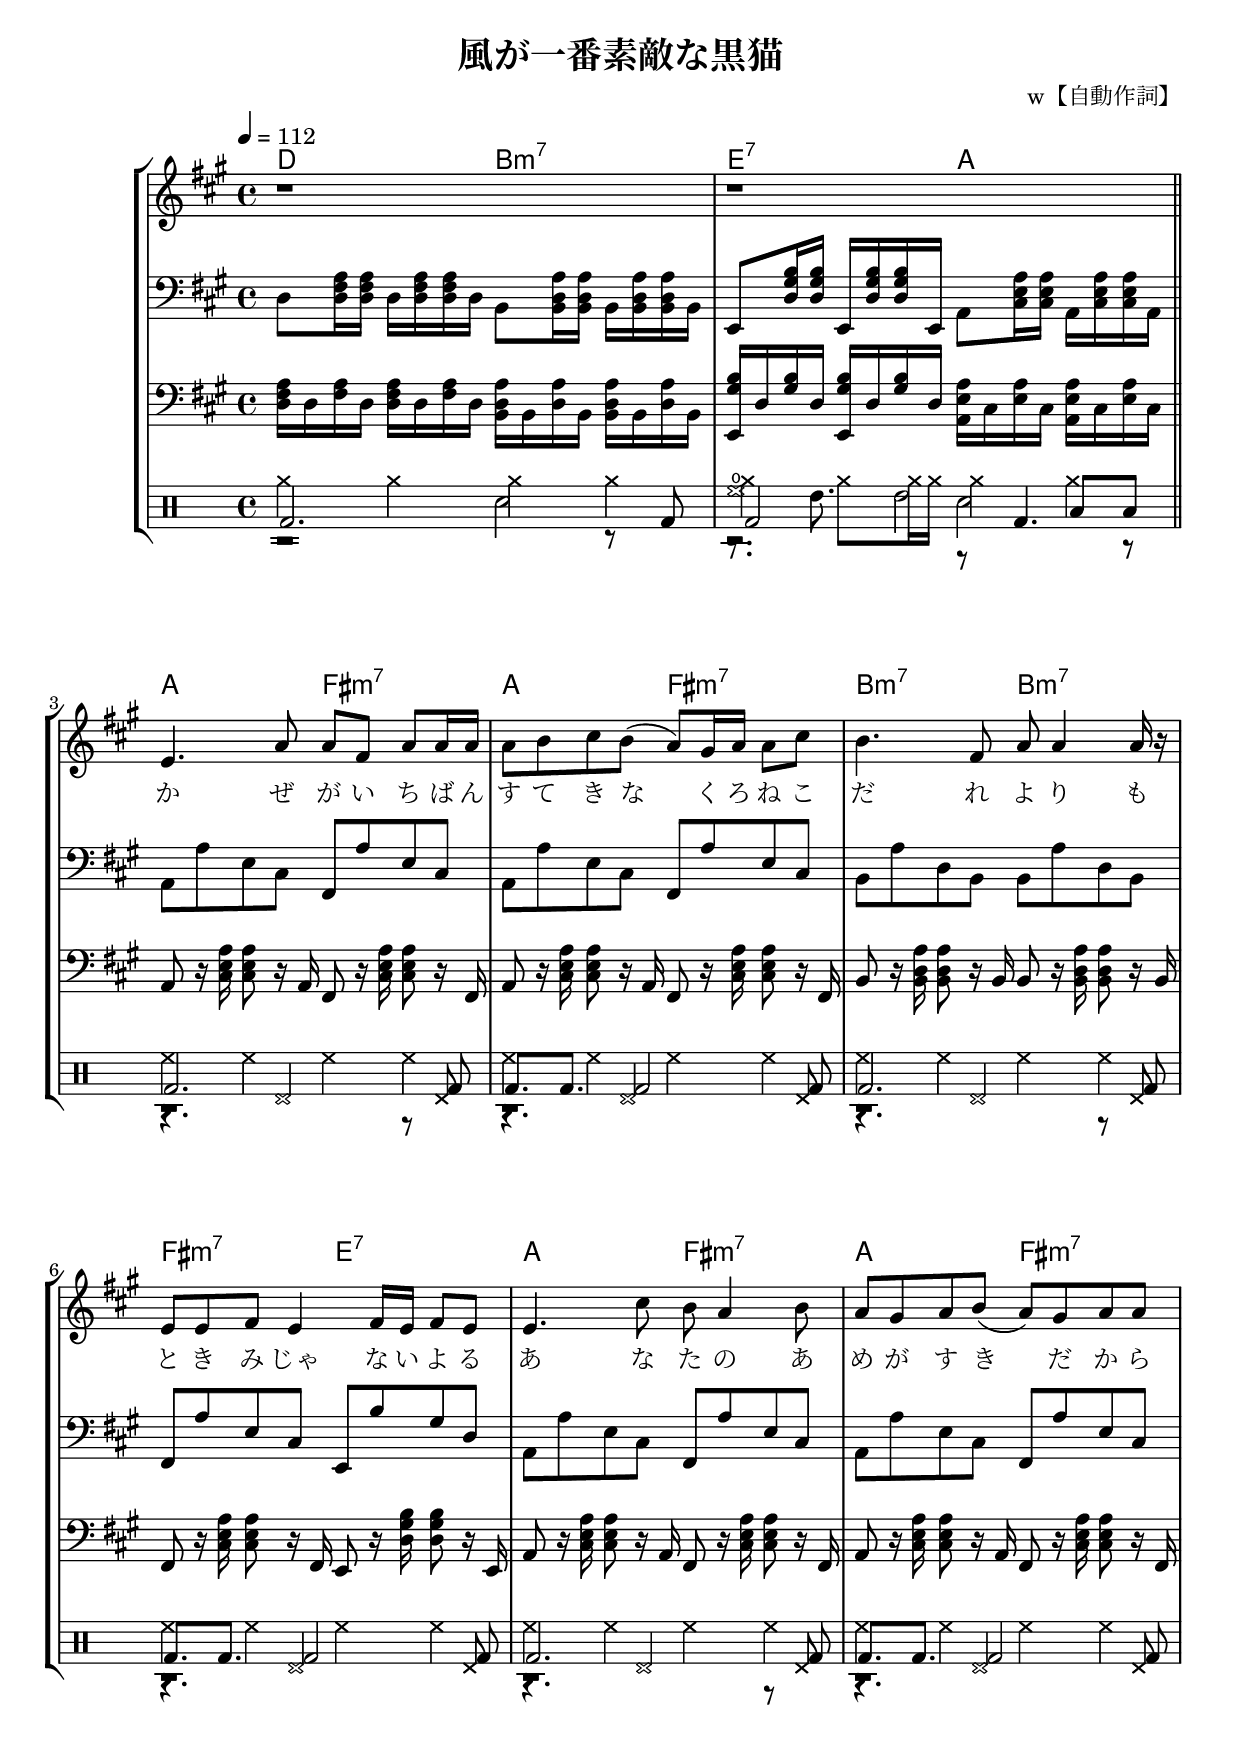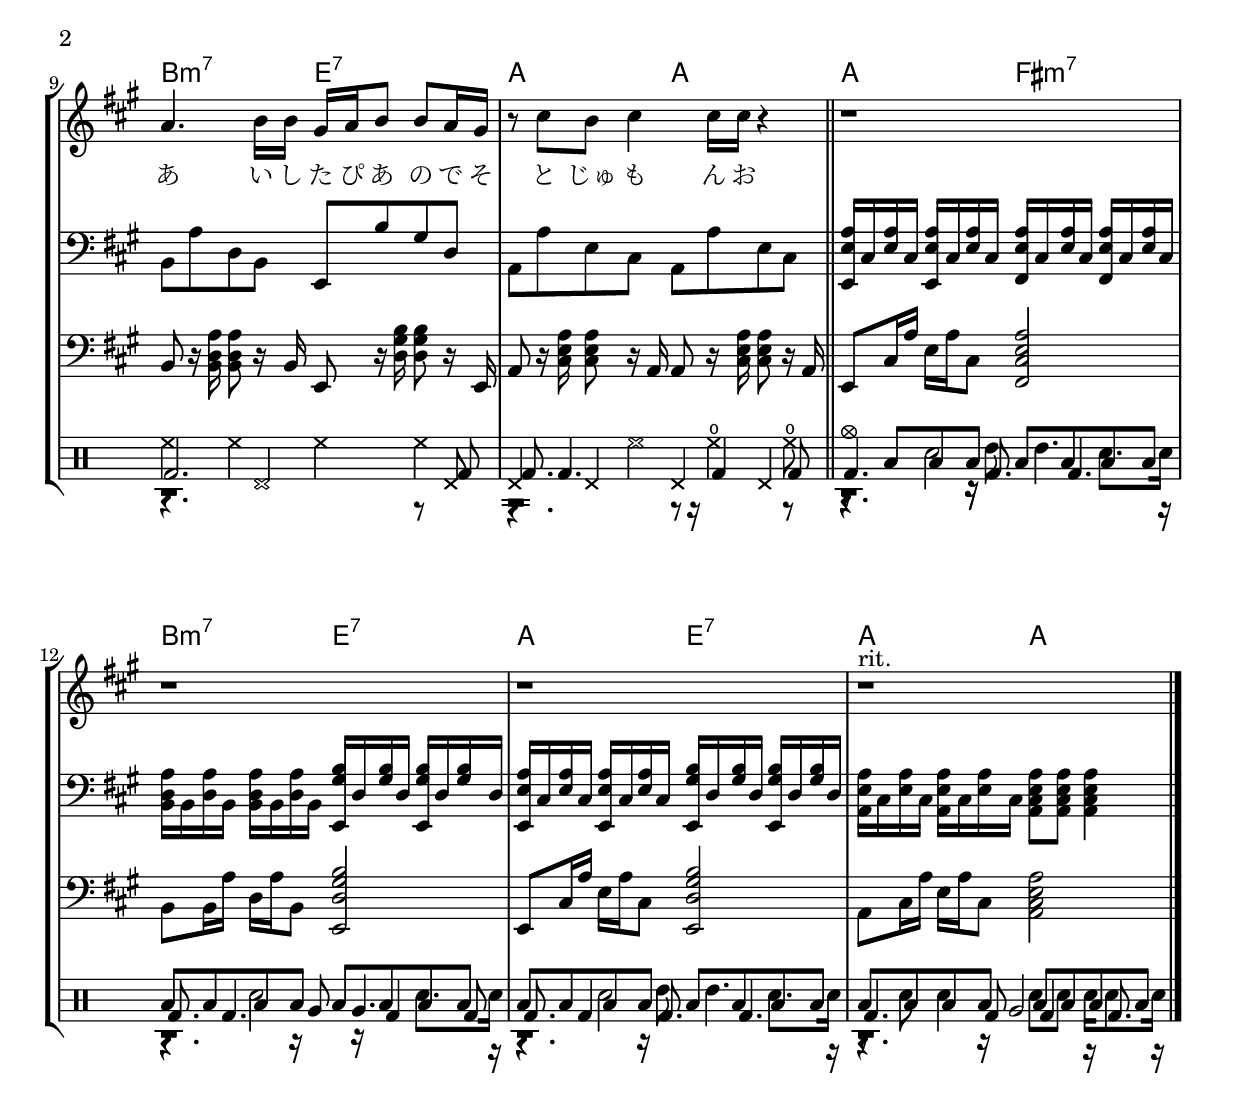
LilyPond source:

\version "2.12.1"

\header {
	title = \markup {風が一番素敵な黒猫}
	composer = \markup \center-column {w【自動作詞】}
}

harmony = \chordmode {
	d2 b:min7 e:7 a 

	a fis:min7 a fis:min7 b:min7 b:min7 fis:min7 e:7 a fis:min7 a fis:min7 b:min7 e:7 a a 

	a fis:min7 b:min7 e:7 a e:7 a a 
}

melody = {
	\key a \major
	\tempo 4 = 112
	r1 | r1   
	\set Staff.midiInstrument = #"mmi0.38"
	 e'4.  a'8  a'8  fis'8  a'8  a'16  a'16 
	a'8  b'8  cis''8  b'8  (a'8)  gis'16  a'16  a'8  cis''8 
	b'4.  fis'8  a'8  a'4  a'16  r16 
	e'8  e'8  fis'8  e'4  fis'16  e'16  fis'8  e'8 
	e'4.  cis''8  b'8  a'4  b'8 
	a'8  gis'8  a'8  b'8  (a'8)  gis'8  a'8  a'8 
	a'4.  b'16  b'16  gis'16  a'16  b'8  b'8  a'16  gis'16 
	r8  cis''8  b'8  cis''4  cis''16  cis''16  	r4 	r1 | r1 | r1 | r1^"rit." \bar "|."
}

words = \lyricmode {
	
	か  ぜ  が  い  ち  ば  ん  す  て  き  な  く  ろ  ね  こ  だ  れ  よ  り  も  と  き  み  じゃ  な  い  よ  る  あ  な  た  の  あ  め  が  す  き  だ  か  ら  あ  い  し  た  ぴ  あ  の  で  そ  と  じゅ  も  ん  お  
	
}

tempochange = {
	\tempo 4 = 112
	r1 | r1 \bar "||"
	\tempo 4 = 112
	r1 | r1 | r1 | r1 | r1 | r1 | r1 | r1 \bar "||"
	\tempo 4 = 112
	r1 | r1 | r1 | \tempo 4 = 84 r2 \tempo 4 = 74 r2 \bar "|."
}

mainacc = {
	\clef bass
	\set Staff.midiInstrument = #"Electric Guitar (clean)"
	\key a \major
	\tempo 4 = 112
	d8 <d fis a>16 <d fis a>16   d16 <d fis a>16 <d fis a>16 d16
	b,8 <b, d a>16 <b, d a>16   b,16 <b, d a>16 <b, d a>16 b,16
	e,8 <d gis b>16 <d gis b>16   e,16 <d gis b>16 <d gis b>16 e,16
	a,8 <cis e a>16 <cis e a>16   a,16 <cis e a>16 <cis e a>16 a,16
	\bar "||"

	\set Staff.midiInstrument = #"Guitar harmonics"
	a,8 a e cis
	fis,8 a e cis
	a,8 a e cis
	fis,8 a e cis
	b,8 a d b,
	b,8 a d b,
	fis,8 a e cis
	e,8 b gis d
	a,8 a e cis
	fis,8 a e cis
	a,8 a e cis
	fis,8 a e cis
	b,8 a d b,
	e,8 b gis d
	a,8 a e cis
	a,8 a e cis
	\bar "||"

	\set Staff.midiInstrument = #"Lead 2 (sawtooth)"
	<e, e a>16 cis16 <e a>16 cis16   <e, e a>16 cis16 <e a>16 cis16
	<fis, e a>16 cis16 <e a>16 cis16   <fis, e a>16 cis16 <e a>16 cis16
	<b, d a>16 b,16 <d a>16 b,16   <b, d a>16 b,16 <d a>16 b,16
	<e, gis b>16 d16 <gis b>16 d16   <e, gis b>16 d16 <gis b>16 d16
	<e, e a>16 cis16 <e a>16 cis16   <e, e a>16 cis16 <e a>16 cis16
	<e, gis b>16 d16 <gis b>16 d16   <e, gis b>16 d16 <gis b>16 d16
	<a, e a>16 cis16 <e a>16 cis16   <a, e a>16 cis16 <e a>16 cis16
	<a, cis e a>8 <a, cis e a>8 <a, cis e a>4
	\bar "|."
}

subacc = {
	\clef bass
	\set Staff.midiInstrument = #"Timpani"
	\key a \major
	\tempo 4 = 112
	<d fis a>16 d16 <fis a>16 d16   <d fis a>16 d16 <fis a>16 d16
	<b, d a>16 b,16 <d a>16 b,16   <b, d a>16 b,16 <d a>16 b,16
	<e, gis b>16 d16 <gis b>16 d16   <e, gis b>16 d16 <gis b>16 d16
	<a, e a>16 cis16 <e a>16 cis16   <a, e a>16 cis16 <e a>16 cis16
	\bar "||"

	\set Staff.midiInstrument = #"Synth Bass 2"
	a,8 r16 <cis e a>16 <cis e a>8 r16 a,16
	fis,8 r16 <cis e a>16 <cis e a>8 r16 fis,16
	a,8 r16 <cis e a>16 <cis e a>8 r16 a,16
	fis,8 r16 <cis e a>16 <cis e a>8 r16 fis,16
	b,8 r16 <b, d a>16 <b, d a>8 r16 b,16
	b,8 r16 <b, d a>16 <b, d a>8 r16 b,16
	fis,8 r16 <cis e a>16 <cis e a>8 r16 fis,16
	e,8 r16 <d gis b>16 <d gis b>8 r16 e,16
	a,8 r16 <cis e a>16 <cis e a>8 r16 a,16
	fis,8 r16 <cis e a>16 <cis e a>8 r16 fis,16
	a,8 r16 <cis e a>16 <cis e a>8 r16 a,16
	fis,8 r16 <cis e a>16 <cis e a>8 r16 fis,16
	b,8 r16 <b, d a>16 <b, d a>8 r16 b,16
	e,8 r16 <d gis b>16 <d gis b>8 r16 e,16
	a,8 r16 <cis e a>16 <cis e a>8 r16 a,16
	a,8 r16 <cis e a>16 <cis e a>8 r16 a,16
	\bar "||"

	\set Staff.midiInstrument = #"Synth Bass 1"
	e,8 cis16 a e a cis8
	<fis, cis e a>2
	b,8 b,16 a d a b,8
	<e, d gis b>2
	e,8 cis16 a e a cis8
	<e, d gis b>2
	a,8 cis16 a e a cis8
	<a, cis e a>2
	\bar "|."
}

percA = {
	\drummode {
	cymr4 cymr4 cymr4 cymr4  |cymr4 cymr8 cymr16 cymr16 cymr4 cymr4  \bar "||"
	r1  |r1  |r1  |r1  |r1  |r1  |r1  |r2 r8 hho4 hho8  \bar "||"
	r4 sn2 sn8. sn16  |r4 sn2 sn8. sn16  |r4 sn2 sn8. sn16  |r8 sn8 sn4 sn8 sn8 sn16 sn8 sn16  \bar "|."
	}
}

percB = {
	\drummode {
	r2 sn2  |r2 sn2  \bar "||"
	r4. hhp2 hhp8  |r4. hhp2 hhp8  |r4. hhp2 hhp8  |r4. hhp2 hhp8  |r4. hhp2 hhp8  |r4. hhp2 hhp8  |r4. hhp2 hhp8  |hhp4 hhp4 hhp4 hhp4  \bar "||"
	r4. r16 tommh8 tommh4. r16  |r1  |r4. r16 tommh8 tommh4. r16  |r1  \bar "|."
	}
}

percC = {
	\drummode {
	bd2. r8 bd8  |bd2 r8 bd4.  \bar "||"
	hh4 hh4 hh4 hh4  |hh4 hh4 hh4 hh4  |hh4 hh4 hh4 hh4  |hh4 hh4 hh4 hh4  |hh4 hh4 hh4 hh4  |hh4 hh4 hh4 hh4  |hh4 hh4 hh4 hh4  |r4. hh2 r8  \bar "||"
	r8 toml8 toml8 toml8 toml8 toml8 toml8 toml8  |toml8 toml8 toml8 toml8 toml8 toml8 toml8 toml8  |toml8 toml8 toml8 toml8 toml8 toml8 toml8 toml8  |toml8 toml8 toml8 toml8 toml8 toml8 toml8 toml8  \bar "|."
	}
}

percD = {
	\drummode {
	r1 |r8. tommh8. tommh2 r8  \bar "||"
	bd2. r8 bd8  |bd8. bd8. bd2 bd8  |bd2. r8 bd8  |bd8. bd8. bd2 bd8  |bd2. r8 bd8  |bd8. bd8. bd2 bd8  |bd2. r8 bd8  |bd8. bd4. r16 bd4 bd8  \bar "||"
	r1  |r4. r16 tomfh8 tomfh4. r16  |r1  |r4. r16 tomfh2 r16  \bar "|."
	}
}

percE = {
	\drummode {
	r1 |r2. toml8 toml8  \bar "||"
	r1 | r1 | r1 | r1 | r1 | r1 | r1 | r1 \bar "||"
	bd4. r16 bd8. bd4.  |bd8. bd4. r16 bd4 bd8  |bd8. bd4 bd8. bd4.  |bd4. bd8 bd4 r16 bd8.  \bar "|."
	}
}

percF = {
	\drummode {
	r1 |hho1  \bar "||"
	r1 | r1 | r1 | r1 | r1 | r1 | r1 | r1 \bar "||"
	cymc1  |r1 |r1 |r1 \bar "|."
	}
}

\score {
	<<
		\new StaffGroup <<
			\new ChordNames {\harmony}
			\new Voice = "melody" {\melody}
			\new Lyrics \lyricsto "melody" \words
			\new Staff = "mainacc" {\mainacc}
			\new Staff = "subacc" {\subacc}
			\new DrumStaff <<
				\new DrumVoice {\percA}
				\new DrumVoice {\percB}
				\new DrumVoice {\percC}
				\new DrumVoice {\percD}
				\new DrumVoice {\percE}
				\new DrumVoice {\percF}
			>>
		>>
	>>
	\layout { }
}
